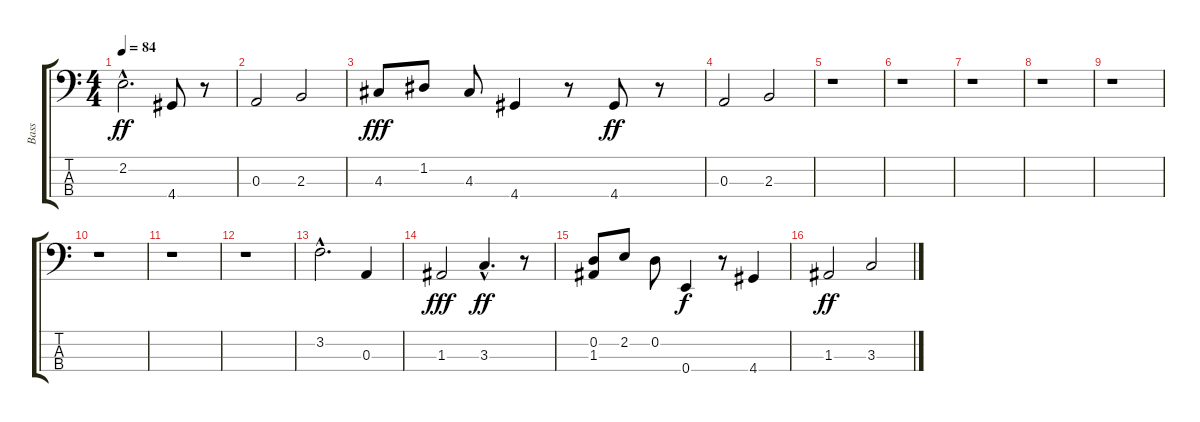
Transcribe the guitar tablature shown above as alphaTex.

\track ("Bass    " "Bass    ") {instrument electricbassfinger}
\staff {score tabs}
\tuning (G2 D2 A1 E1) {hide}
\ts (4 4)
\tempo 84
\clef f4
\ks c
2.2{hac}.2{d dy ff} 4.4.8 r.8 |
0.3.2 2.3.2 |
4.3.8{dy fff} 1.2.8 4.3.8 4.4.4 r.8 4.4.8{dy ff} r.8 |
0.3.2 2.3.2 |
r.1 |
r.1 |
r.1 |
r.1 |
r.1 |
r.1 |
r.1 |
r.1 |
3.2{hac}.2{d} 0.3.4 |
1.3.2{dy fff} 3.3{hac}.4{d dy ff} r.8 |
(0.2 1.3).8 2.2.8 0.2.8 0.4.4{dy f} r.8 4.4.4 |
1.3.2{dy ff} 3.3.2
